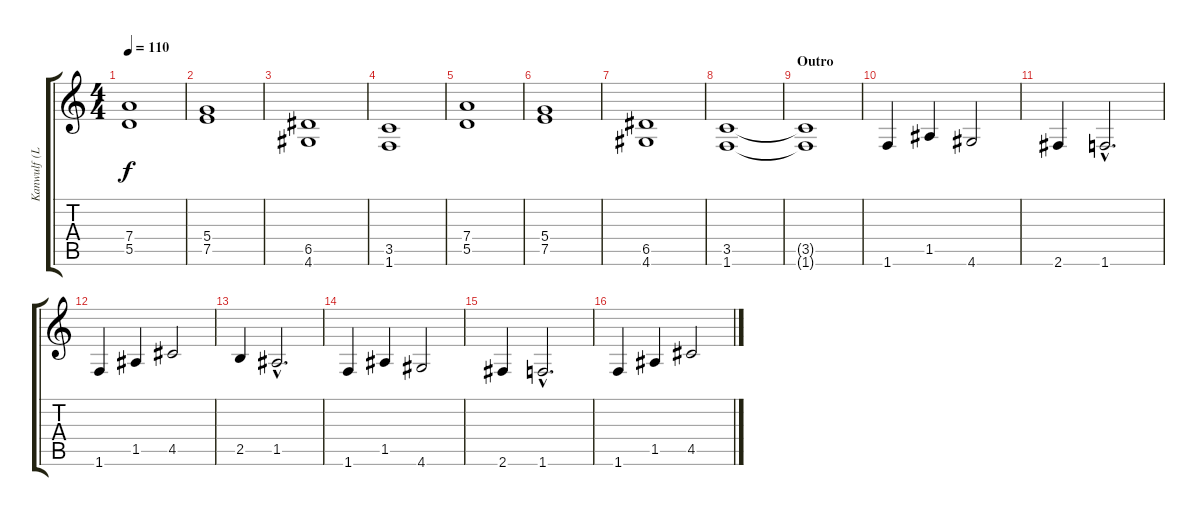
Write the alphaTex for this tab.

\track ("Kanwulf (L Guitar)" "Kanwulf (L") {instrument overdrivenguitar}
\staff {score tabs}
\tuning (E4 B3 G3 D3 A2 E2) {hide}
\ts (4 4)
\tempo 110
\clef g2
\ks c
(7.4 5.5).1{dy f} |
(5.4 7.5).1 |
(6.5 4.6).1 |
(3.5 1.6).1 |
(7.4 5.5).1 |
(5.4 7.5).1 |
(6.5 4.6).1 |
(3.5 1.6).1 |
\section ("" "Outro")
(3.5{t} 1.6{t}).1 |
1.6.4 1.5.4 4.6.2 |
2.6.4 1.6{hac}.2{d} |
1.6.4 1.5.4 4.5.2 |
2.5.4 1.5{hac}.2{d} |
1.6.4 1.5.4 4.6.2 |
2.6.4 1.6{hac}.2{d} |
1.6.4 1.5.4 4.5.2
